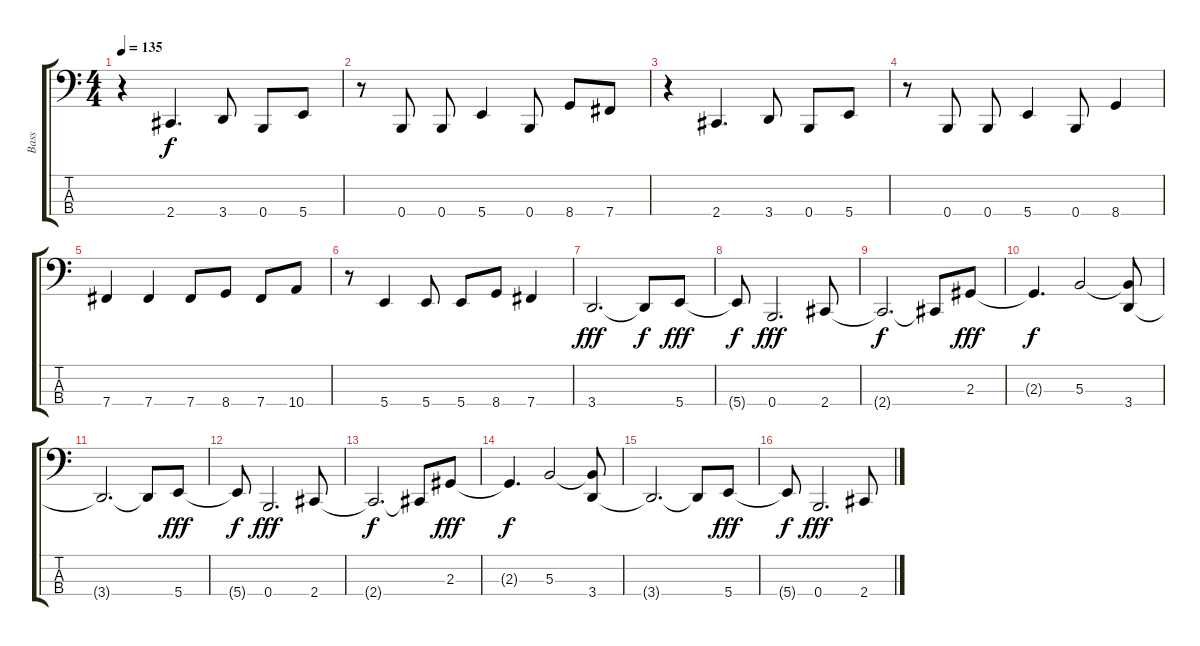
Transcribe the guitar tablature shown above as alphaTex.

\track ("Bass" "Bass") {instrument electricbassfinger}
\staff {score tabs}
\tuning (E2 B1 Gb1 B0) {hide}
\ts (4 4)
\tempo 135
\clef f4
\ks c
r.4{dy f} 2.4.4{d} 3.4.8 0.4.8 5.4.8 |
r.8 0.4.8 0.4.8 5.4.4 0.4.8 8.4.8 7.4.8 |
r.4 2.4.4{d} 3.4.8 0.4.8 5.4.8 |
r.8 0.4.8 0.4.8 5.4.4 0.4.8 8.4.4 |
7.4.4 7.4.4 7.4.8 8.4.8 7.4.8 10.4.8 |
r.8 5.4.4 5.4.8 5.4.8 8.4.8 7.4.4 |
3.4.2{d dy fff} 3.4{t}.8{dy f} 5.4.8{dy fff} |
5.4{t}.8{dy f} 0.4.2{d dy fff} 2.4.8 |
2.4{t}.2{d dy f} 2.4{t}.8 2.3.8{dy fff} |
2.3{t}.4{d dy f} 5.3.2 (5.3{t} 3.4).8 |
3.4{t}.2{d} 3.4{t}.8 5.4.8{dy fff} |
5.4{t}.8{dy f} 0.4.2{d dy fff} 2.4.8 |
2.4{t}.2{d dy f} 2.4{t}.8 2.3.8{dy fff} |
2.3{t}.4{d dy f} 5.3.2 (5.3{t} 3.4).8 |
3.4{t}.2{d} 3.4{t}.8 5.4.8{dy fff} |
5.4{t}.8{dy f} 0.4.2{d dy fff} 2.4.8
